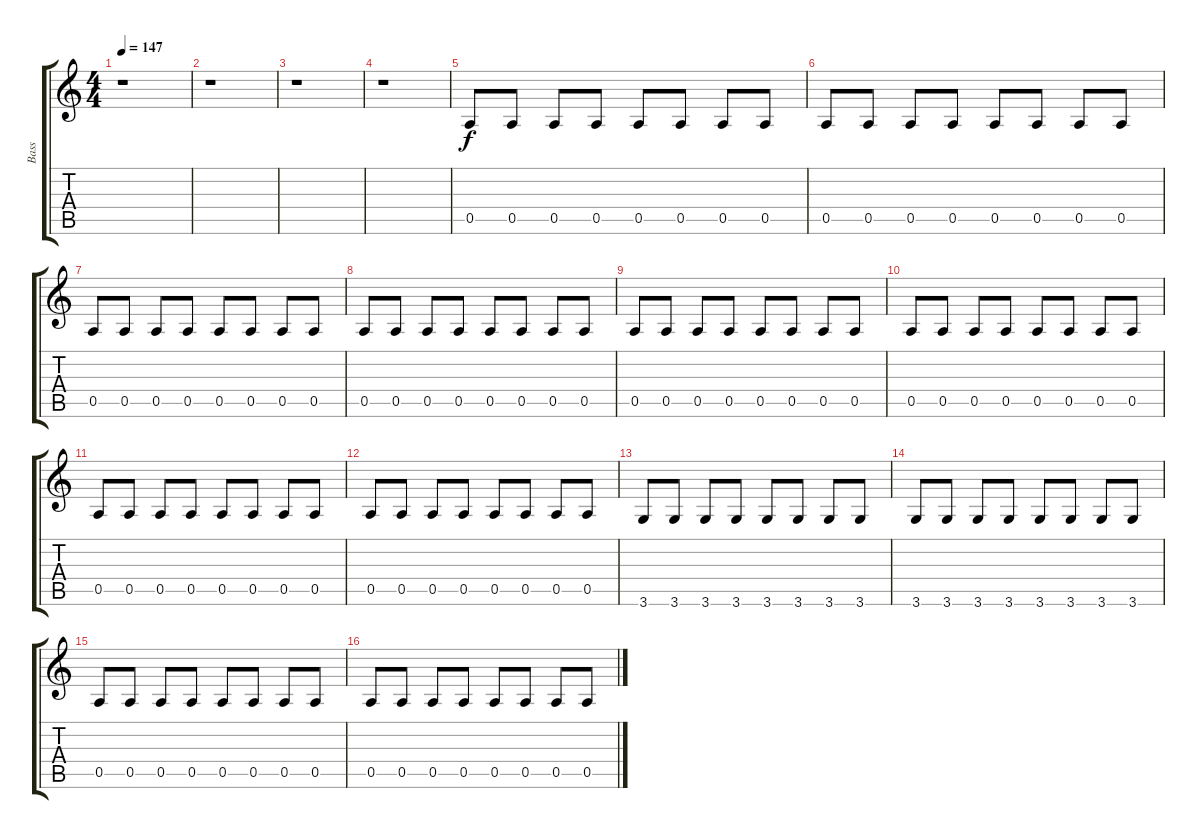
\track ("Bass" "Bass") {instrument electricbassfinger}
\staff {score tabs}
\tuning (E4 B3 G3 D3 A2 E2) {hide}
\ts (4 4)
\tempo 147
\clef g2
\ks c
r.1{dy f instrument electricbassfinger} |
r.1 |
r.1 |
r.1 |
0.5.8 0.5.8 0.5.8 0.5.8 0.5.8 0.5.8 0.5.8 0.5.8 |
0.5.8 0.5.8 0.5.8 0.5.8 0.5.8 0.5.8 0.5.8 0.5.8 |
0.5.8 0.5.8 0.5.8 0.5.8 0.5.8 0.5.8 0.5.8 0.5.8 |
0.5.8 0.5.8 0.5.8 0.5.8 0.5.8 0.5.8 0.5.8 0.5.8 |
0.5.8 0.5.8 0.5.8 0.5.8 0.5.8 0.5.8 0.5.8 0.5.8 |
0.5.8 0.5.8 0.5.8 0.5.8 0.5.8 0.5.8 0.5.8 0.5.8 |
0.5.8 0.5.8 0.5.8 0.5.8 0.5.8 0.5.8 0.5.8 0.5.8 |
0.5.8 0.5.8 0.5.8 0.5.8 0.5.8 0.5.8 0.5.8 0.5.8 |
3.6.8 3.6.8 3.6.8 3.6.8 3.6.8 3.6.8 3.6.8 3.6.8 |
3.6.8 3.6.8 3.6.8 3.6.8 3.6.8 3.6.8 3.6.8 3.6.8 |
0.5.8 0.5.8 0.5.8 0.5.8 0.5.8 0.5.8 0.5.8 0.5.8 |
0.5.8 0.5.8 0.5.8 0.5.8 0.5.8 0.5.8 0.5.8 0.5.8
